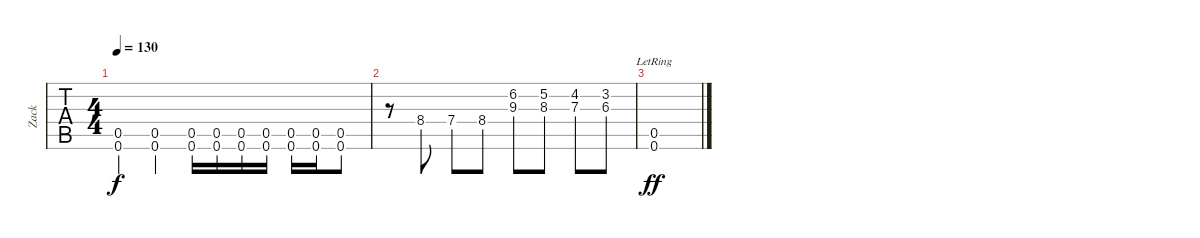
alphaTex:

\track ("Zack" "Zack") {instrument distortionguitar}
\staff {tabs}
\tuning (D4 A3 F3 C3 G2 C2) {hide}
\ts (4 4)
\tempo 130
\clef g2
\ks c
(0.5 0.6).4{dy f} (0.5 0.6).4 (0.5 0.6).16 (0.5 0.6).16 (0.5 0.6).16 (0.5 0.6).16 (0.5 0.6).16 (0.5 0.6).16 (0.5 0.6).8 |
r.8 8.4.8 7.4.8 8.4.8 (6.2 9.3).8 (5.2 8.3).8 (4.2 7.3).8 (3.2 6.3).8 |
(0.5{lr} 0.6{lr}).1{dy ff}
